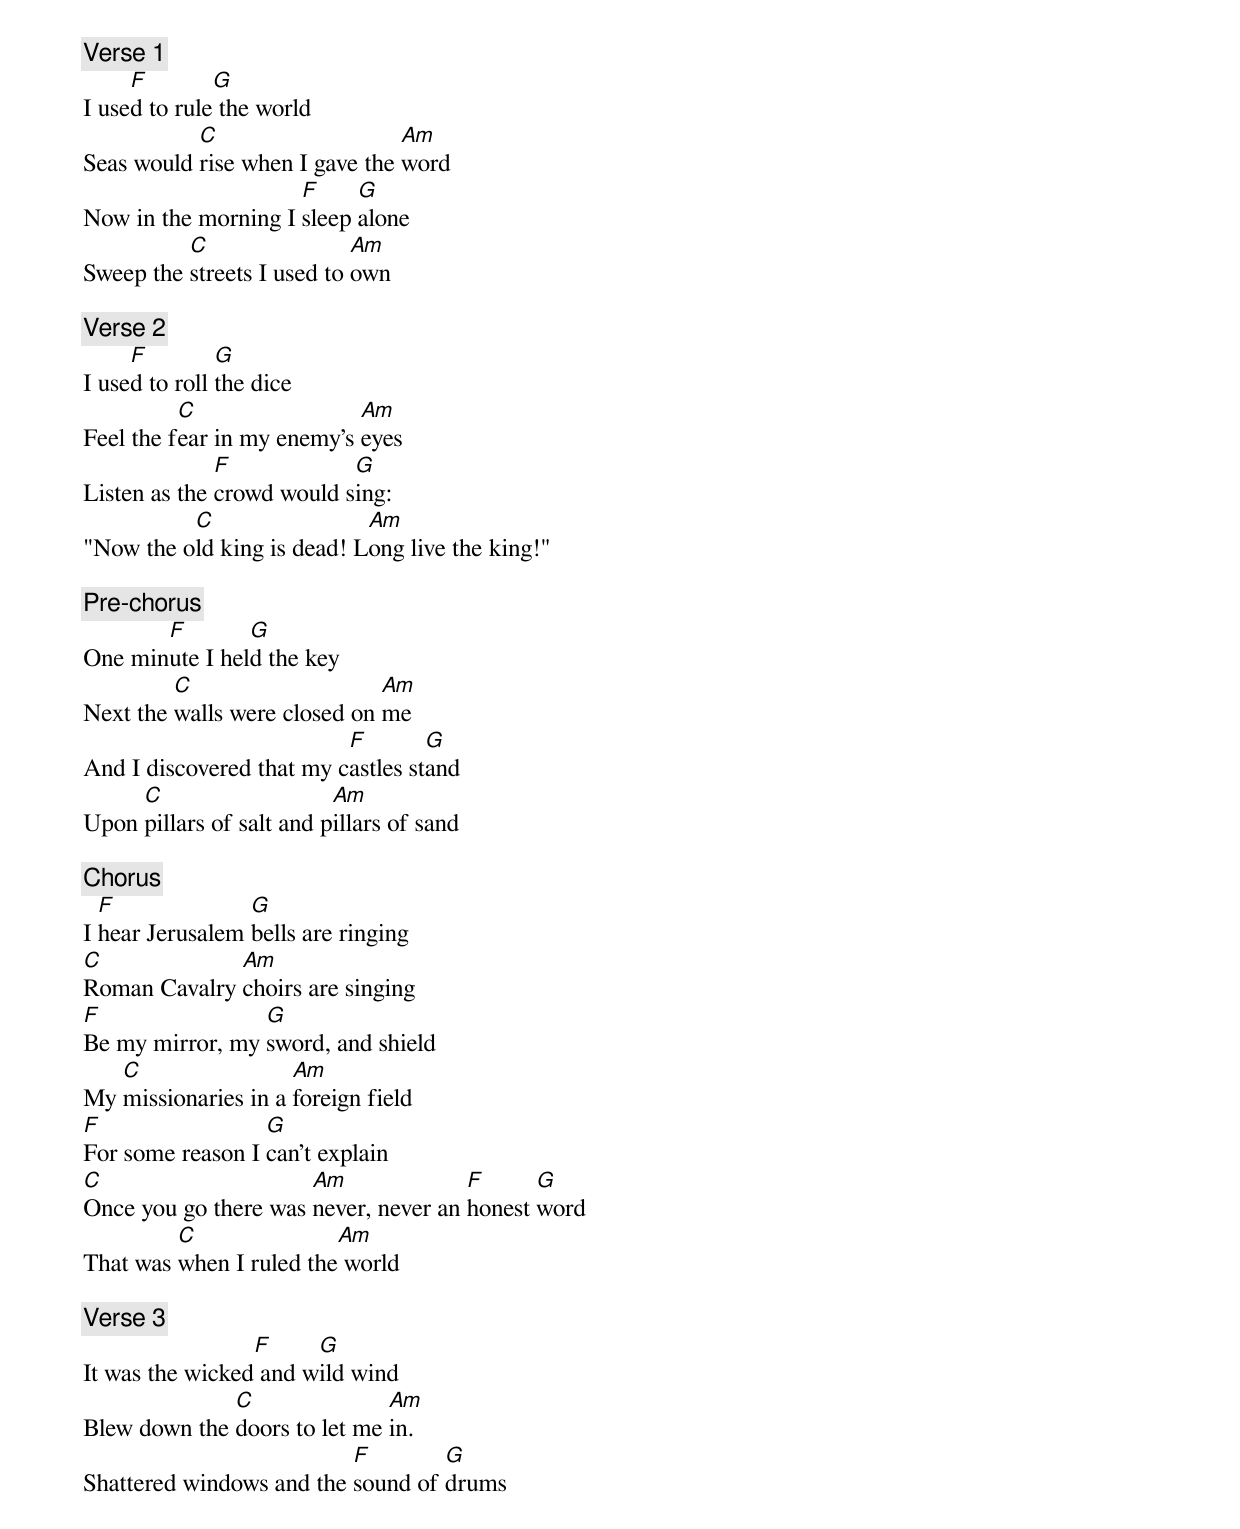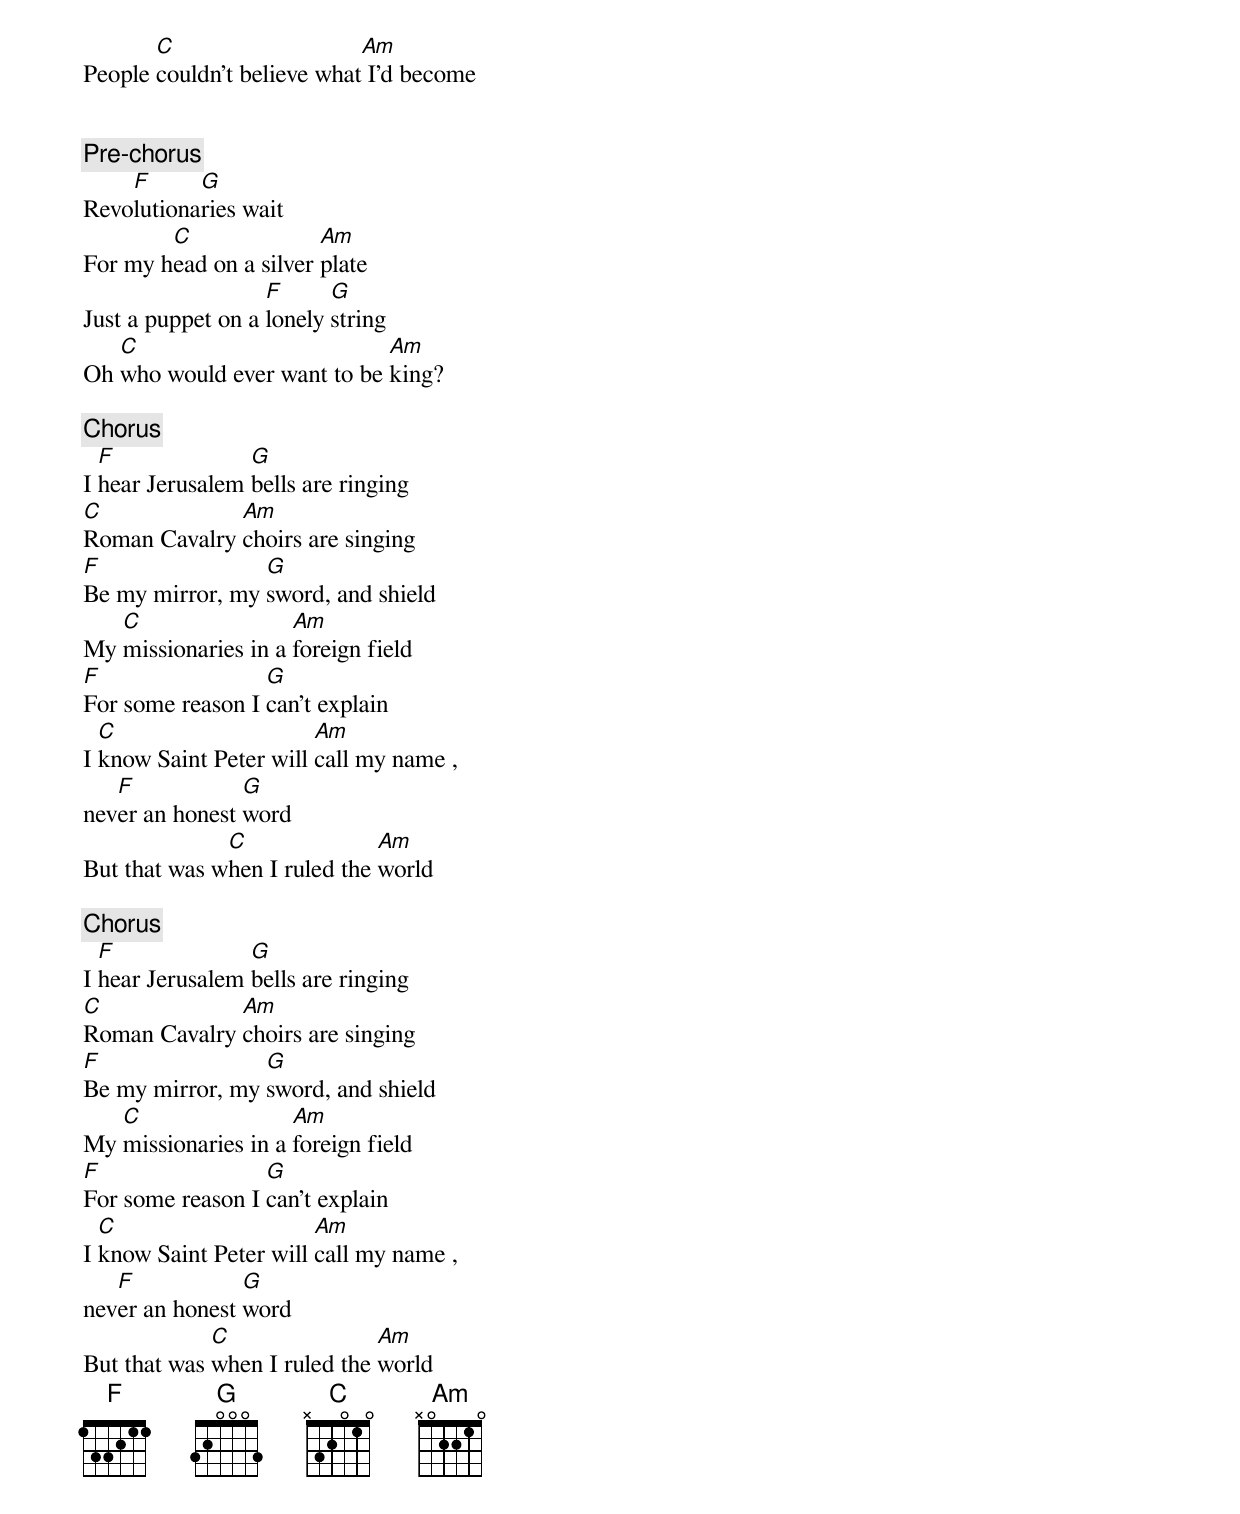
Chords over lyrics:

[Verse 1]
     F        G
I used to rule the world
           C                    Am
Seas would rise when I gave the word
                     F     G
Now in the morning I sleep alone
          C                 Am
Sweep the streets I used to own

[Verse 2]
     F         G
I used to roll the dice
          C                 Am
Feel the fear in my enemy's eyes
              F            G
Listen as the crowd would sing:
          C                 Am
"Now the old king is dead! Long live the king!"

[Pre-chorus]
       F        G
One minute I held the key
         C                    Am
Next the walls were closed on me
                          F        G
And I discovered that my castles stand
     C                    Am
Upon pillars of salt and pillars of sand

[Chorus]
  F              G
I hear Jerusalem bells are ringing
C             Am
Roman Cavalry choirs are singing
F                G
Be my mirror, my sword, and shield
   C                 Am
My missionaries in a foreign field
F                 G
For some reason I can't explain
C                     Am              F      G
Once you go there was never, never an honest word
         C               Am
That was when I ruled the world

[Verse 3]
                 F     G
It was the wicked and wild wind
              C               Am
Blew down the doors to let me in.
                          F        G
Shattered windows and the sound of drums
       C                    Am
People couldn't believe what I'd become


[Pre-chorus]
    F      G
Revolutionaries wait
        C               Am
For my head on a silver plate
                   F      G
Just a puppet on a lonely string
   C                         Am
Oh who would ever want to be king?

[Chorus]
  F              G
I hear Jerusalem bells are ringing
C             Am
Roman Cavalry choirs are singing
F                G
Be my mirror, my sword, and shield
   C                 Am
My missionaries in a foreign field
F                 G
For some reason I can't explain
  C                     Am
I know Saint Peter will call my name ,
   F            G
never an honest word
              C               Am
But that was when I ruled the world

[Chorus]
  F              G
I hear Jerusalem bells are ringing
C             Am
Roman Cavalry choirs are singing
F                G
Be my mirror, my sword, and shield
   C                 Am
My missionaries in a foreign field
F                 G
For some reason I can't explain
  C                     Am
I know Saint Peter will call my name ,
   F            G
never an honest word
             C                Am
But that was when I ruled the world
